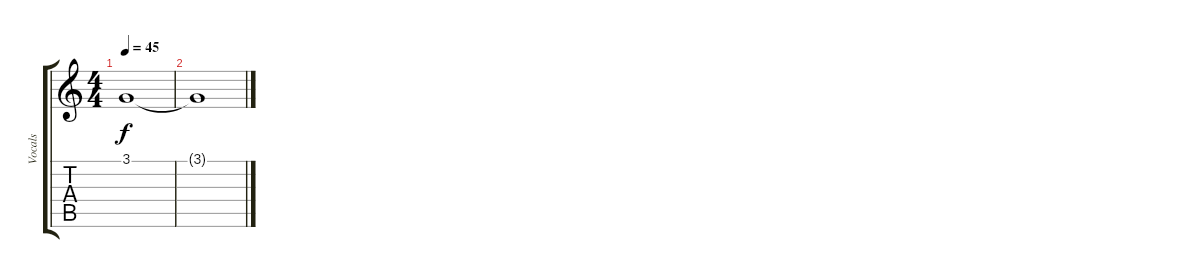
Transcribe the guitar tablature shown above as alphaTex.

\track ("Vocals" "Vocals") {instrument lead6voice}
\staff {score tabs}
\tuning (E4 B3 G3 D3 A2 E2) {hide}
\ts (4 4)
\tempo 45
\clef g2
\ks c
3.1{t}.1{dy f} |
3.1{t}.1{volume 0}
